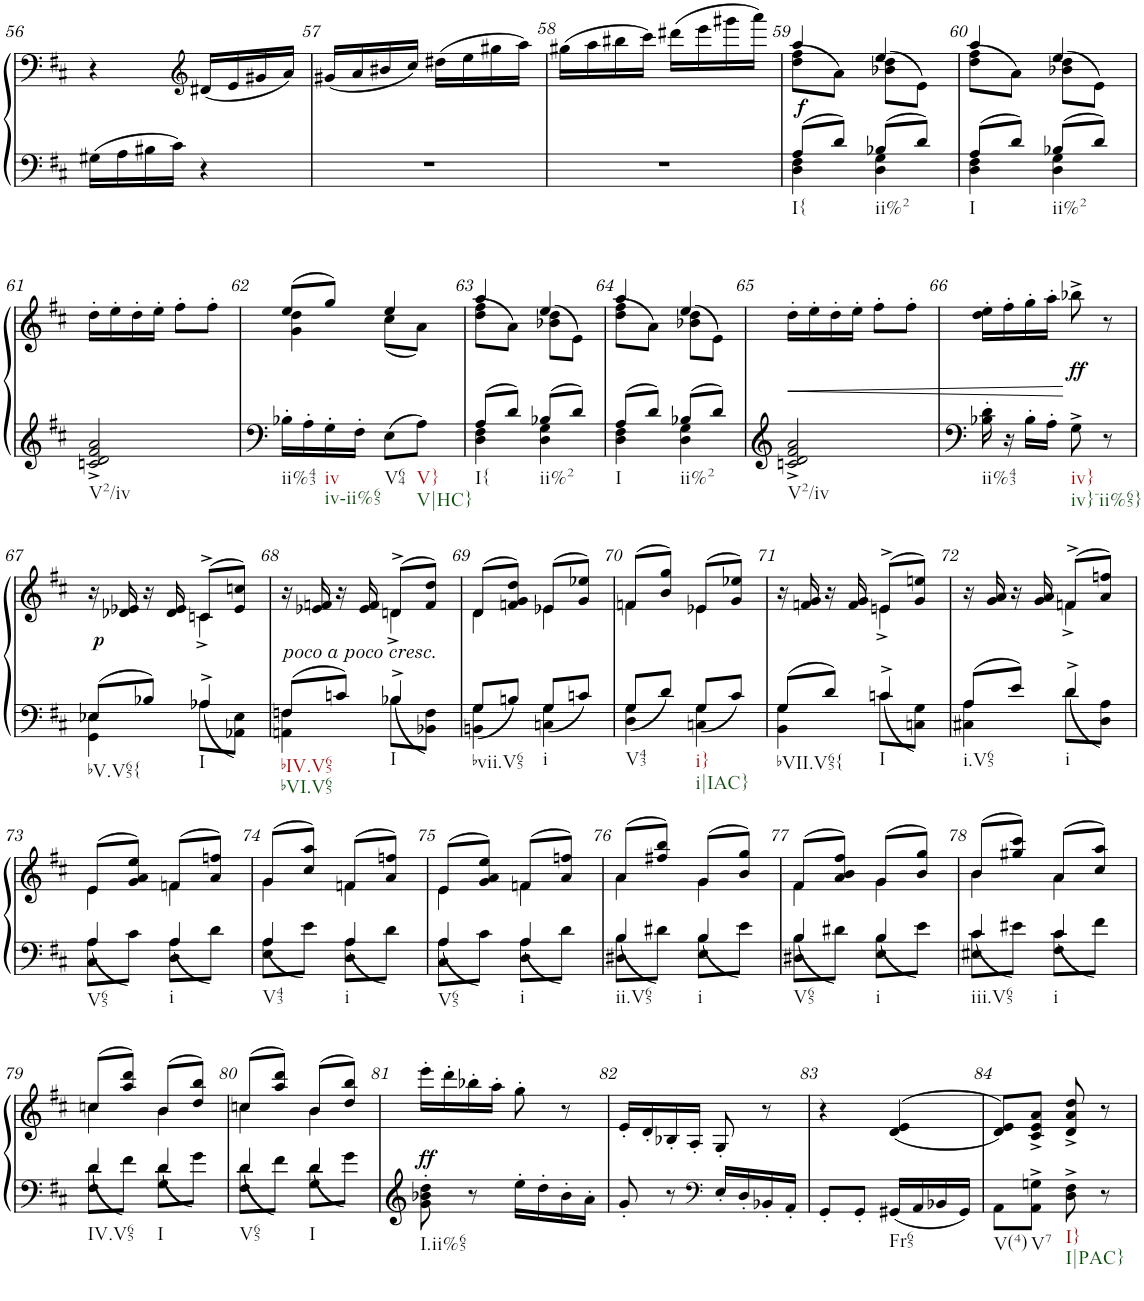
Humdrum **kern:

**kern	**kern	**dynam
*part1	*part1	*part1
*staff2	*staff1	*staff1/2
*I"Piano	*	*
*I'Pno.	*	*
!!LO:PB:g=z
*clefF4	*clefG2	*
*k[f#c#]	*k[f#c#]	*
*M2/4	*M2/4	*
=56	=56	=56
16G#X\LL	4r	.
16A\	.	.
16B#X\	.	.
16c#\JJ	.	.
*	*clefG2	*
4r	(16d#X/LL	.
.	16e/	.
.	16g#X/	.
.	16a/JJ)	.
=57	=57	=57
2r	(16g#X/LL	.
.	16a/	.
.	16b#X/	.
.	16cc#/JJ)	.
.	(16dd#X\LL	.
.	16ee\	.
.	16gg#X\	.
.	16aa\JJ)	.
=58	=58	=58
2r	(16gg#X\LL	.
.	16aa\	.
.	16bb#X\	.
.	16ccc#\JJ)	.
.	(16ddd#X\LL	.
.	16eee\	.
.	16ggg#X\	.
.	16aaa\JJ)	.
=59	=59	=59
*^	*^	*
!LO:TX:b:t=I{	!	!	!	!
!	!	!	!	!LO:DY:a=2
8A/L	4D\ 4F#\	4aa/	(>8dd\ 8ff#\L	f
8d/J	.	.	8a\J)	.
!LO:TX:b:t=ii%2	!	!	!	!
8B-X/L	4D\ 4G\	4ee/	(>8b-X\ 8dd\L	.
8d/J	.	.	8e\J)	.
=60	=60	=60	=60	=60
!LO:TX:b:t=I	!	!	!	!
8A/L	4D\ 4F#\	4aa/	(>8dd\ 8ff#\L	.
8d/J	.	.	8a\J)	.
!LO:TX:b:t=ii%2	!	!	!	!
8B-X/L	4D\ 4G\	4ee/	(>8b-X\ 8dd\L	.
8d/J	.	.	8e\J)	.
*v	*v	*	*	*
!!LO:LB:g=z
=61	=61	=61	=61
!LO:TX:b:t=V2/iv	!	!	!
*	*v	*v	*
2cn/^ 2d/^ 2f#/^ 2a/^	16dd'\LL	.
.	16ee'\	.
.	16dd'\	.
.	16ee'\JJ	.
.	8ff#'\L	.
.	8ff#'\J	.
=62	=62	=62
*	*^	*
!LO:TX:b:t=ii%43	!	!	!
16B-X'\LL	(8ee/L	4g\ 4dd\	.
16A'\	.	.	.
!LO:TX:b:t=iv	!	!	!
!LO:TX:b:t=iv-ii%65	!	!	!
16G'\	8gg/J)	.	.
16F#'\JJ	.	.	.
!LO:TX:b:t=V64	!	!	!
8E\L	4ee/	(8cc#\L	.
!LO:TX:b:t=V}	!	!	!
!LO:TX:b:t=V|HC}	!	!	!
8A\J	.	8a\J)	.
=63	=63	=63	=63
*^	*	*	*
!LO:TX:b:t=I{	!	!	!	!
8A/L	4D\ 4F#\	4aa/	(>8dd\ 8ff#\L	.
8d/J	.	.	8a\J)	.
!LO:TX:b:t=ii%2	!	!	!	!
8B-X/L	4D\ 4G\	4ee/	(>8b-X\ 8dd\L	.
8d/J	.	.	8e\J)	.
=64	=64	=64	=64	=64
!LO:TX:b:t=I	!	!	!	!
8A/L	4D\ 4F#\	4aa/	(>8dd\ 8ff#\L	.
8d/J	.	.	8a\J)	.
!LO:TX:b:t=ii%2	!	!	!	!
8B-X/L	4D\ 4G\	4ee/	(>8b-X\ 8dd\L	.
8d/J	.	.	8e\J)	.
*v	*v	*	*	*
=65	=65	=65	=65
!LO:TX:b:t=V2/iv	!	!	!
*	*v	*v	*
2cn/^ 2d/^ 2f#/^ 2a/^	16dd'\LL	.
.	16ee'\	.
.	16dd'\	.
.	16ee'\JJ	.
.	8ff#'\L	.
.	8ff#'\J	.
=66	=66	=66
!LO:TX:b:t=ii%43	!	!
16B-X\' 16d\'	16dd\' 16ee\'LL	.
16r	16ff#'\	.
16B-'\LL	16gg'\	.
16A'\JJ	16aa'\JJ	.
!LO:TX:b:t=iv}	!	!
!LO:TX:b:t=iv}-ii%65}	!	!
!	!	!LO:DY:b
8G^\	8bb-X^\	ff
8r	8r	.
!!LO:LB:g=z
=67	=67	=67
*^	*^	*
!LO:TX:b:t=bV.V65{	!	!	!	!
!	!	!	!	!LO:DY:b
8E-X/L	4GG\ 4E-\	16r	4ryy	p
.	.	16d-X/ 16e-X/	.	.
8B-X/J	.	16r	.	.
.	.	16d-/ 16e-/	.	.
!LO:TX:b:t=I	!	!	!	!
4A-X^/	8A-\L	(8cn^/L	4c^\	.
.	8AA-X\ 8E-\J	8e-/ 8ccn/J)	.	.
=68	=68	=68	=68	=68
!LO:TX:a:i:t=poco a poco cresc.	!	!	!	!
!LO:TX:b:t=bIV.V65	!	!	!	!
!LO:TX:b:t=bVI.V65	!	!	!	!
8Fn/L	4AAn\ 4F\	16r	4ryy	.
.	.	16e-X/ 16fn/	.	.
8cn/J	.	16r	.	.
.	.	16e-/ 16f/	.	.
!LO:TX:b:t=I	!	!	!	!
4B-X^/	8B-\L	(8dn^/L	4dn^\	.
.	8BB-X\ 8F\J	8f/ 8dd/J)	.	.
=69	=69	=69	=69	=69
!LO:TX:b:t=bvii.V65	!	!	!	!
8G/L	(4BBn\ 4G\	(8d/L	4d\	.
8Bn/J	.	8fn/ 8g/ 8dd/J)	.	.
!LO:TX:b:t=i	!	!	!	!
8G/L	4Cn\ 4G\	(8e-X/L	4e-\	.
8cn/J	.	8g/ 8ee-X/J)	.	.
=70	=70	=70	=70	=70
!LO:TX:b:t=V43	!	!	!	!
8G/L	(4D\ 4G\	8fn/L	4f\	.
8d/J	.	8b/ 8gg/J)	.	.
!LO:TX:b:t=i}	!	!	!	!
!LO:TX:b:t=i|IAC}	!	!	!	!
8G/L	4Cn\ 4G\	(8e-X/L	4e-\	.
8c#/J	.	8g/ 8ee-X/J)	.	.
=71	=71	=71	=71	=71
!LO:TX:b:t=bVII.V65{	!	!	!	!
8G/L	4BB\ 4G\	16r	4ryy	.
.	.	16fn/ 16g/	.	.
8d/J	.	16r	.	.
.	.	16f/ 16g/	.	.
!LO:TX:b:t=I	!	!	!	!
4cn^/	8c\L	8e^/L	4en^\	.
.	8Cn\ 8G\J	8g/ 8een/J)	.	.
=72	=72	=72	=72	=72
!LO:TX:b:t=i.V65	!	!	!	!
8A/L	4C#X\ 4A\	16r	4ryy	.
.	.	16g/ 16a/	.	.
8e/J	.	16r	.	.
.	.	16g/ 16a/	.	.
!LO:TX:b:t=i	!	!	!	!
4d^/	8d\L	(8fn^/L	4f^\	.
.	8D\ 8A\J	8a/ 8ffn/J)	.	.
!!LO:LB:g=z	!!
=73	=73	=73	=73	=73
!LO:TX:b:t=V65	!	!	!	!
4A/	8C#\ 8A\L	(8e/L	4e\	.
.	8c#\J	8g/ 8a/ 8ee/J)	.	.
!LO:TX:b:t=i	!	!	!	!
4A/	8D\ 8A\L	(8fn/L	4f\	.
.	8d\J	8a/ 8ffn/J)	.	.
=74	=74	=74	=74	=74
!LO:TX:b:t=V43	!	!	!	!
4A/	8E\ 8A\L	(8g/L	4g\	.
.	8e\J	8cc#/ 8aa/J)	.	.
!LO:TX:b:t=i	!	!	!	!
4A/	8D\ 8A\L	(8fn/L	4f\	.
.	8d\J	8a/ 8ffn/J)	.	.
=75	=75	=75	=75	=75
!LO:TX:b:t=V65	!	!	!	!
4A/	8C#\ 8A\L	(8e/L	4e\	.
.	8c#\J	8g/ 8a/ 8ee/J)	.	.
!LO:TX:b:t=i	!	!	!	!
4A/	8D\ 8A\L	(8fn/L	4f\	.
.	8d\J	8a/ 8ffn/J)	.	.
=76	=76	=76	=76	=76
!LO:TX:b:t=ii.V65	!	!	!	!
4B/	8D#X\ 8B\L	(8a/L	4a\	.
.	8d#X\J	8ff#X/ 8bb/J)	.	.
!LO:TX:b:t=i	!	!	!	!
4B/	8E\ 8B\L	(8g/L	4g\	.
.	8e\J	8b/ 8gg/J)	.	.
=77	=77	=77	=77	=77
!LO:TX:b:t=V65	!	!	!	!
4B/	8D#X\ 8B\L	(8f#/L	4f#\	.
.	8d#X\J	8a/ 8b/ 8ff#/J)	.	.
!LO:TX:b:t=i	!	!	!	!
4B/	8E\ 8B\L	(8g/L	4g\	.
.	8e\J	8b/ 8gg/J)	.	.
=78	=78	=78	=78	=78
!LO:TX:b:t=iii.V65	!	!	!	!
4c#/	8E#X\ 8c#\L	(8b/L	4b\	.
.	8e#X\J	8gg#X/ 8ccc#/J)	.	.
!LO:TX:b:t=i	!	!	!	!
4c#/	8F#\ 8c#\L	(8a/L	4a\	.
.	8f#\J	8cc#/ 8aa/J)	.	.
!!LO:LB:g=z	!!
=79	=79	=79	=79	=79
!LO:TX:b:t=IV.V65	!	!	!	!
4d/	8F#\ 8d\L	(8ccn/L	4cc\	.
.	8f#\J	8aa/ 8ddd/J)	.	.
!LO:TX:b:t=I	!	!	!	!
4d/	8G\ 8d\L	(8b/L	4b\	.
.	8g\J	8dd/ 8bb/J)	.	.
=80	=80	=80	=80	=80
!LO:TX:b:t=V65	!	!	!	!
4d/	8F#\ 8d\L	(8ccn/L	4cc\	.
.	8f#\J	8aa/ 8ddd/J)	.	.
!LO:TX:b:t=I	!	!	!	!
4d/	8G\ 8d\L	(8b/L	4b\	.
.	8g\J	8dd/ 8bb/J)	.	.
*	*	*v	*v	*
=81	=81	=81	=81
!LO:TX:b:t=I.ii%65	!	!	!
!	!	!	!LO:DY:a=2
*v	*v	*	*
8g\' 8b-X\' 8dd\'	16eee'\LL	ff
.	16ddd'\	.
8r	16bb-X'\	.
.	16aa'\JJ	.
16ee'\LL	8gg'\	.
16dd'\	.	.
16b-'\	8r	.
16a'\JJ	.	.
=82	=82	=82
8g'/	16e'/LL	.
.	16d'/	.
8r	16B-X'/	.
.	16A'/JJ	.
*clefF4	*	*
16E'/LL	8G'/	.
16D'/	.	.
16BB-X'/	8r	.
16AA'/JJ	.	.
=83	=83	=83
8GG'/L	4r	.
8GG'/J	.	.
!LO:TX:b:t=Fr65	!	!
16GG#X/LL	((>4d/ 4e/	.
16AA/	.	.
16BB-X/	.	.
16GG#/JJ	.	.
=84	=84	=84
!LO:TX:b:t=V(4)	!	!
8AA\L	8d/ 8e/L))	.
!LO:TX:b:t=V7	!	!
8AA\^ 8Gn\^J	8c#/^ 8e/^ 8a/^J	.
!LO:TX:b:t=I}	!	!
!LO:TX:b:t=I|PAC}	!	!
8D\^ 8F#\^	8d/^ 8a/^ 8dd/^	.
8r	8r	.
=	=	=
*-	*-	*-
